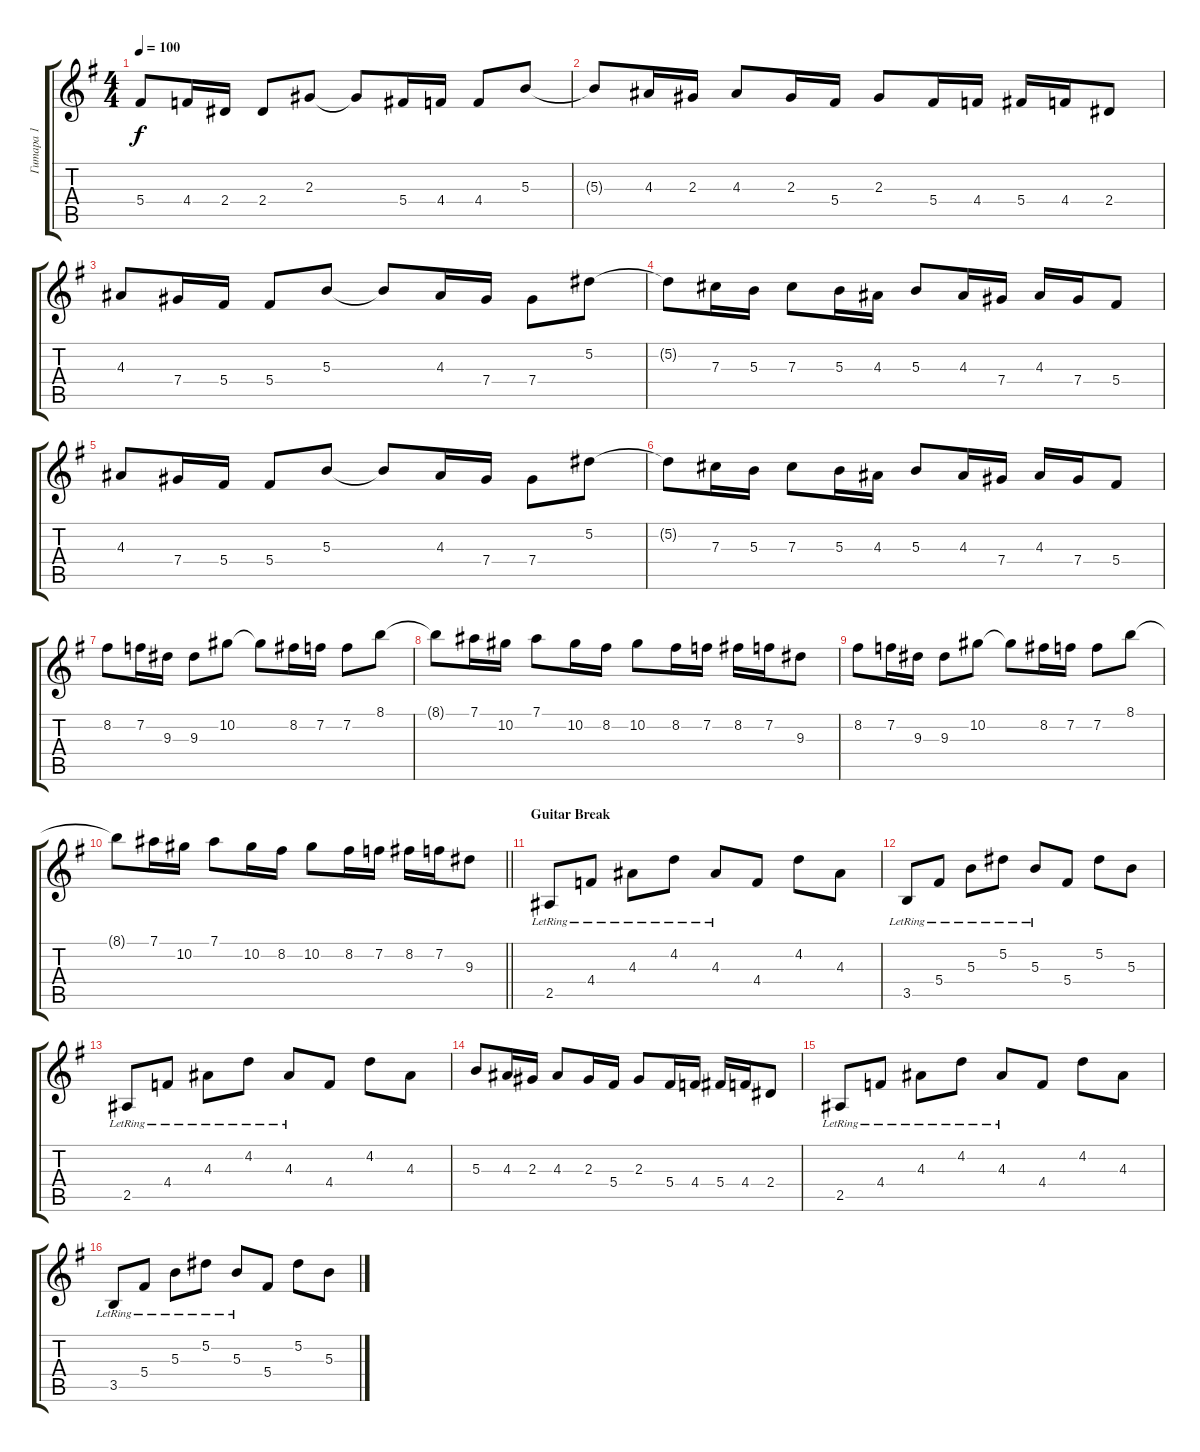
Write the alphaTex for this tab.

\track ("Гитара 1" "Гитара 1") {instrument distortionguitar}
\staff {score tabs}
\tuning (Eb4 Bb3 Gb3 Db3 Ab2 Eb2) {hide}
\ts (4 4)
\tempo 100
\clef g2
\ks eminor
5.4.8{dy f} 4.4.16 2.4.16 2.4.8 2.3.8 2.3{t}.8 5.4.16 4.4.16 4.4.8 5.3.8 |
5.3{t}.8 4.3.16 2.3.16 4.3.8 2.3.16 5.4.16 2.3.8 5.4.16 4.4.16 5.4.16 4.4.16 2.4.8 |
4.3.8 7.4.16 5.4.16 5.4.8 5.3.8 5.3{t}.8 4.3.16 7.4.16 7.4.8 5.2.8 |
5.2{t}.8 7.3.16 5.3.16 7.3.8 5.3.16 4.3.16 5.3.8 4.3.16 7.4.16 4.3.16 7.4.16 5.4.8 |
4.3.8 7.4.16 5.4.16 5.4.8 5.3.8 5.3{t}.8 4.3.16 7.4.16 7.4.8 5.2.8 |
5.2{t}.8 7.3.16 5.3.16 7.3.8 5.3.16 4.3.16 5.3.8 4.3.16 7.4.16 4.3.16 7.4.16 5.4.8 |
8.2.8 7.2.16 9.3.16 9.3.8 10.2.8 10.2{t}.8 8.2.16 7.2.16 7.2.8 8.1.8 |
8.1{t}.8 7.1.16 10.2.16 7.1.8 10.2.16 8.2.16 10.2.8 8.2.16 7.2.16 8.2.16 7.2.16 9.3.8 |
8.2.8 7.2.16 9.3.16 9.3.8 10.2.8 10.2{t}.8 8.2.16 7.2.16 7.2.8 8.1.8 |
\barLineRight lightlight
8.1{t}.8 7.1.16 10.2.16 7.1.8 10.2.16 8.2.16 10.2.8 8.2.16 7.2.16 8.2.16 7.2.16 9.3.8 |
\section ("" "Guitar Break")
2.5{lr}.8 4.4{lr}.8 4.3{lr}.8 4.2{lr}.8 4.3{lr}.8 4.4.8 4.2.8 4.3.8 |
3.5{lr}.8 5.4{lr}.8 5.3{lr}.8 5.2{lr}.8 5.3{lr}.8 5.4.8 5.2.8 5.3.8 |
2.5{lr}.8 4.4{lr}.8 4.3{lr}.8 4.2{lr}.8 4.3{lr}.8 4.4.8 4.2.8 4.3.8 |
5.3.8 4.3.16 2.3.16 4.3.8 2.3.16 5.4.16 2.3.8 5.4.16 4.4.16 5.4.16 4.4.16 2.4.8 |
2.5{lr}.8 4.4{lr}.8 4.3{lr}.8 4.2{lr}.8 4.3{lr}.8 4.4.8 4.2.8 4.3.8 |
3.5{lr}.8 5.4{lr}.8 5.3{lr}.8 5.2{lr}.8 5.3{lr}.8 5.4.8 5.2.8 5.3.8
